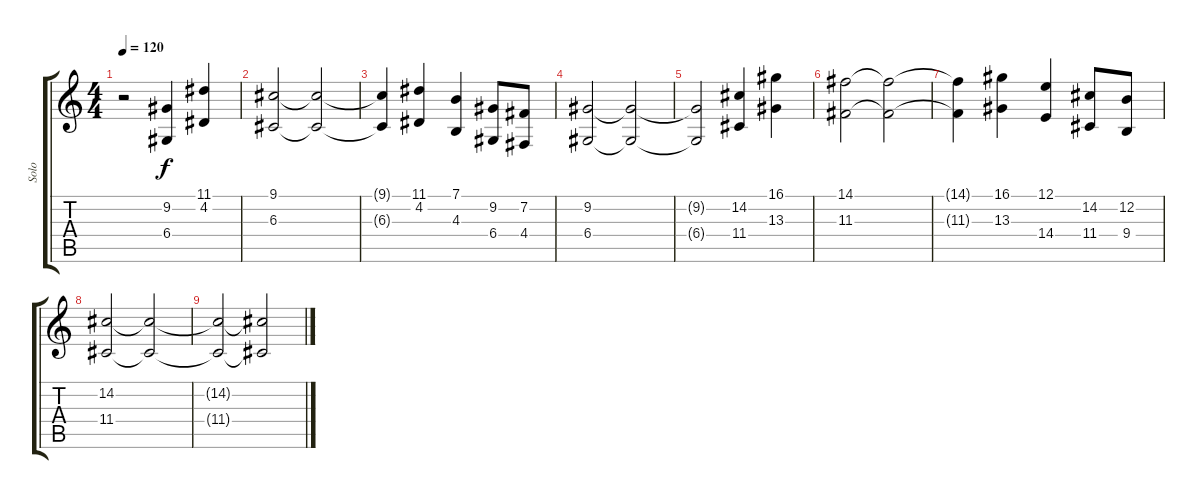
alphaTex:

\track ("Solo" "Solo") {instrument synthstrings2}
\staff {score tabs}
\tuning (E4 B3 G3 D3 A2 E2) {hide}
\ts (4 4)
\tempo 120
\clef g2
\ks c
r.2{dy f instrument synthstrings2} (9.2 6.4).4 (11.1 4.2).4 |
(9.1 6.3).2 (9.1{t} 6.3{t}).2 |
(9.1{t} 6.3{t}).4 (11.1 4.2).4 (7.1 4.3).4 (9.2 6.4).8 (7.2 4.4).8 |
(9.2 6.4).2 (9.2{t} 6.4{t}).2 |
(9.2{t} 6.4{t}).2 (14.2 11.4).4 (16.1 13.3).4 |
(14.1 11.3).2 (14.1{t} 11.3{t}).2 |
(14.1{t} 11.3{t}).4 (16.1 13.3).4 (12.1 14.4).4 (14.2 11.4).8 (12.2 9.4).8 |
(14.2 11.4).2 (14.2{t} 11.4{t}).2 |
(14.2{t} 11.4{t}).2 (14.2{t} 11.4{t}).2
